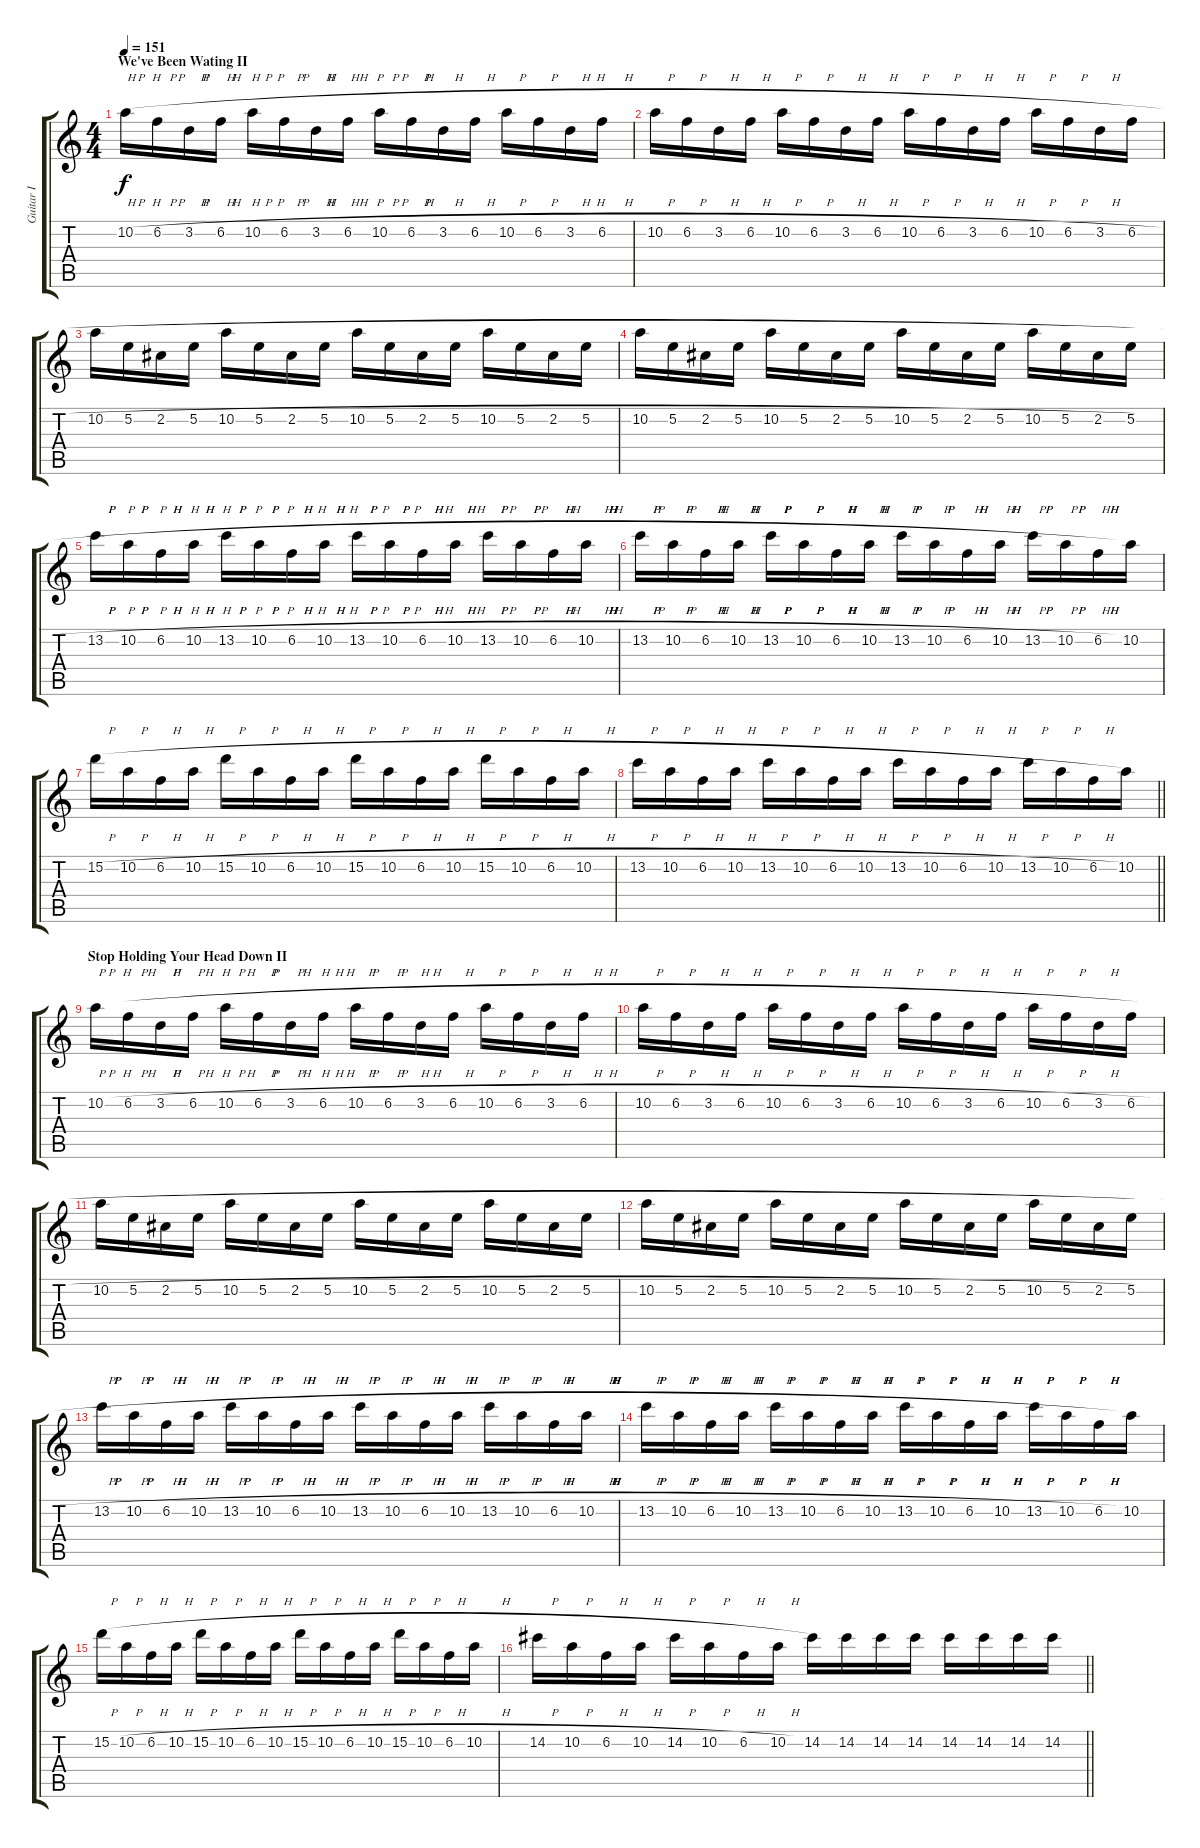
\track ("Guitar I" "Guitar I") {instrument overdrivenguitar}
\staff {score tabs}
\tuning (E4 B3 G3 D3 A2 D2) {hide}
\ts (4 4)
\section ("" "We've Been Wating II")
\tempo 151
\clef g2
\ks c
10.2{h}.16{dy f} 6.2{h}.16 3.2{h}.16 6.2{h}.16 10.2{h}.16 6.2{h}.16 3.2{h}.16 6.2{h}.16 10.2{h}.16 6.2{h}.16 3.2{h}.16 6.2{h}.16 10.2{h}.16 6.2{h}.16 3.2{h}.16 6.2{h}.16 |
10.2{h}.16 6.2{h}.16 3.2{h}.16 6.2{h}.16 10.2{h}.16 6.2{h}.16 3.2{h}.16 6.2{h}.16 10.2{h}.16 6.2{h}.16 3.2{h}.16 6.2{h}.16 10.2{h}.16 6.2{h}.16 3.2{h}.16 6.2{h}.16 |
10.2{h}.16 5.2{h}.16 2.2{h}.16 5.2{h}.16 10.2{h}.16 5.2{h}.16 2.2{h}.16 5.2{h}.16 10.2{h}.16 5.2{h}.16 2.2{h}.16 5.2{h}.16 10.2{h}.16 5.2{h}.16 2.2{h}.16 5.2{h}.16 |
10.2{h}.16 5.2{h}.16 2.2{h}.16 5.2{h}.16 10.2{h}.16 5.2{h}.16 2.2{h}.16 5.2{h}.16 10.2{h}.16 5.2{h}.16 2.2{h}.16 5.2{h}.16 10.2{h}.16 5.2{h}.16 2.2{h}.16 5.2{h}.16 |
13.2{h}.16 10.2{h}.16 6.2{h}.16 10.2{h}.16 13.2{h}.16 10.2{h}.16 6.2{h}.16 10.2{h}.16 13.2{h}.16 10.2{h}.16 6.2{h}.16 10.2{h}.16 13.2{h}.16 10.2{h}.16 6.2{h}.16 10.2{h}.16 |
13.2{h}.16 10.2{h}.16 6.2{h}.16 10.2{h}.16 13.2{h}.16 10.2{h}.16 6.2{h}.16 10.2{h}.16 13.2{h}.16 10.2{h}.16 6.2{h}.16 10.2{h}.16 13.2{h}.16 10.2{h}.16 6.2{h}.16 10.2.16 |
15.2{h}.16 10.2{h}.16 6.2{h}.16 10.2{h}.16 15.2{h}.16 10.2{h}.16 6.2{h}.16 10.2{h}.16 15.2{h}.16 10.2{h}.16 6.2{h}.16 10.2{h}.16 15.2{h}.16 10.2{h}.16 6.2{h}.16 10.2{h}.16 |
\barLineRight lightlight
13.2{h}.16 10.2{h}.16 6.2{h}.16 10.2{h}.16 13.2{h}.16 10.2{h}.16 6.2{h}.16 10.2{h}.16 13.2{h}.16 10.2{h}.16 6.2{h}.16 10.2{h}.16 13.2{h}.16 10.2{h}.16 6.2{h}.16 10.2.16 |
\section ("" "Stop Holding Your Head Down II")
10.2{h}.16 6.2{h}.16 3.2{h}.16 6.2{h}.16 10.2{h}.16 6.2{h}.16 3.2{h}.16 6.2{h}.16 10.2{h}.16 6.2{h}.16 3.2{h}.16 6.2{h}.16 10.2{h}.16 6.2{h}.16 3.2{h}.16 6.2{h}.16 |
10.2{h}.16 6.2{h}.16 3.2{h}.16 6.2{h}.16 10.2{h}.16 6.2{h}.16 3.2{h}.16 6.2{h}.16 10.2{h}.16 6.2{h}.16 3.2{h}.16 6.2{h}.16 10.2{h}.16 6.2{h}.16 3.2{h}.16 6.2{h}.16 |
10.2{h}.16 5.2{h}.16 2.2{h}.16 5.2{h}.16 10.2{h}.16 5.2{h}.16 2.2{h}.16 5.2{h}.16 10.2{h}.16 5.2{h}.16 2.2{h}.16 5.2{h}.16 10.2{h}.16 5.2{h}.16 2.2{h}.16 5.2{h}.16 |
10.2{h}.16 5.2{h}.16 2.2{h}.16 5.2{h}.16 10.2{h}.16 5.2{h}.16 2.2{h}.16 5.2{h}.16 10.2{h}.16 5.2{h}.16 2.2{h}.16 5.2{h}.16 10.2{h}.16 5.2{h}.16 2.2{h}.16 5.2{h}.16 |
13.2{h}.16 10.2{h}.16 6.2{h}.16 10.2{h}.16 13.2{h}.16 10.2{h}.16 6.2{h}.16 10.2{h}.16 13.2{h}.16 10.2{h}.16 6.2{h}.16 10.2{h}.16 13.2{h}.16 10.2{h}.16 6.2{h}.16 10.2{h}.16 |
13.2{h}.16 10.2{h}.16 6.2{h}.16 10.2{h}.16 13.2{h}.16 10.2{h}.16 6.2{h}.16 10.2{h}.16 13.2{h}.16 10.2{h}.16 6.2{h}.16 10.2{h}.16 13.2{h}.16 10.2{h}.16 6.2{h}.16 10.2.16 |
15.2{h}.16 10.2{h}.16 6.2{h}.16 10.2{h}.16 15.2{h}.16 10.2{h}.16 6.2{h}.16 10.2{h}.16 15.2{h}.16 10.2{h}.16 6.2{h}.16 10.2{h}.16 15.2{h}.16 10.2{h}.16 6.2{h}.16 10.2{h}.16 |
\barLineRight lightlight
14.2{h}.16 10.2{h}.16 6.2{h}.16 10.2{h}.16 14.2{h}.16 10.2{h}.16 6.2{h}.16 10.2{h}.16 14.2.16 14.2.16 14.2.16 14.2.16 14.2.16 14.2.16 14.2.16 14.2.16
